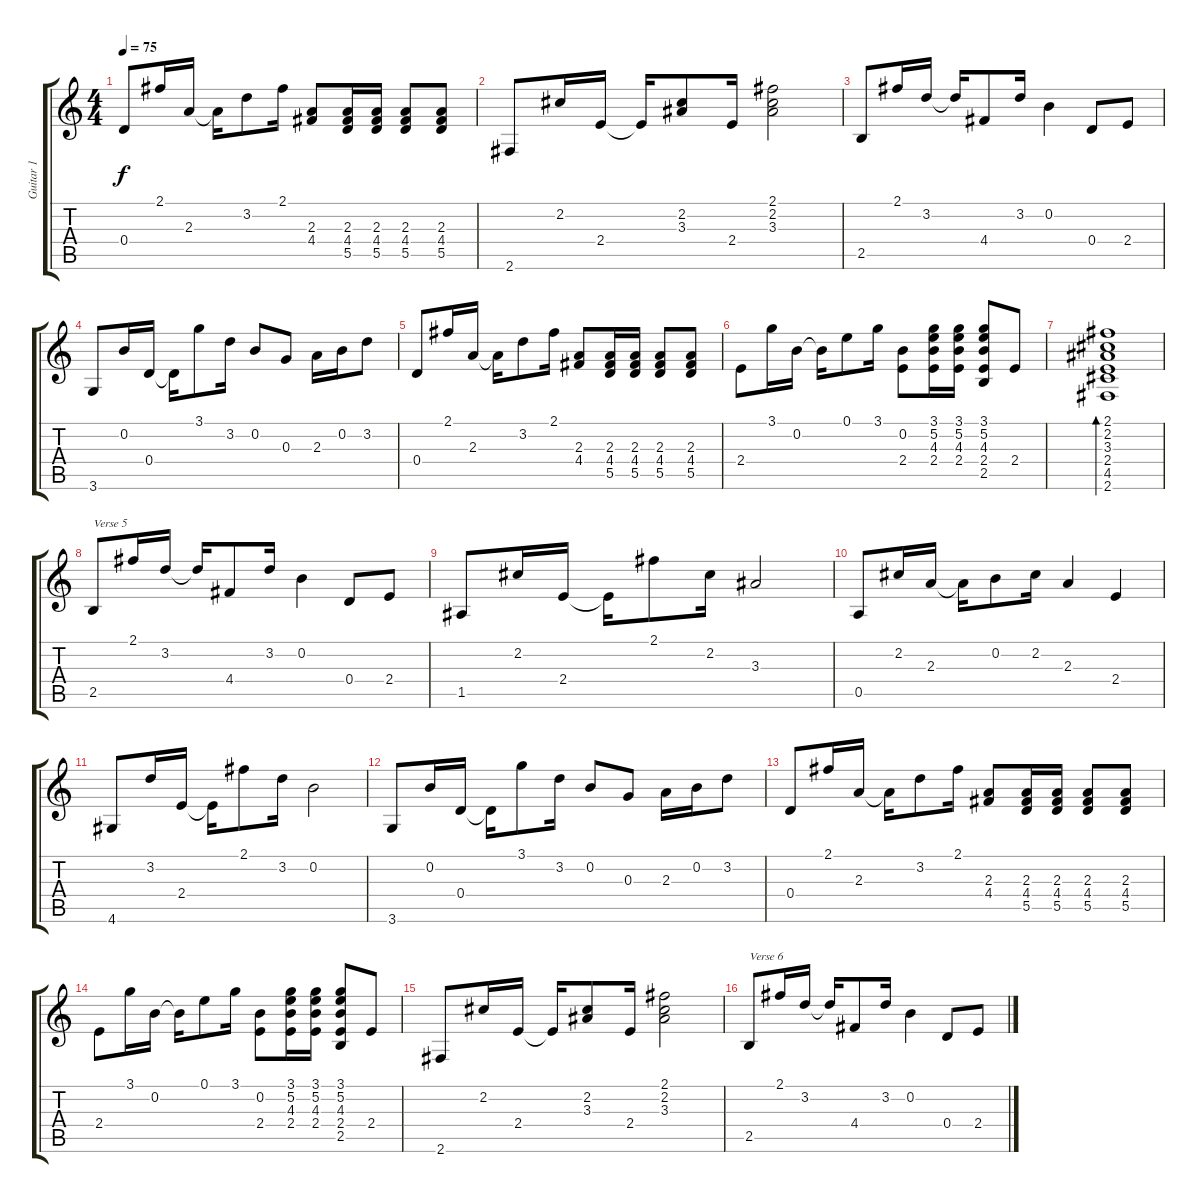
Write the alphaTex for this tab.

\track ("Guitar 1" "Guitar 1") {instrument acousticguitarsteel}
\staff {score tabs}
\tuning (E4 B3 G3 D3 A2 E2) {hide}
\ts (4 4)
\tempo 75
\clef g2
\ks c
0.4.8{dy f} 2.1.16 2.3.16 2.3{t}.16 3.2.8 2.1.16 (2.3 4.4).8 (2.3 4.4 5.5).16 (2.3 4.4 5.5).16 (2.3 4.4 5.5).8 (2.3 4.4 5.5).8 |
2.6.8 2.2.16 2.4.16 2.4{t}.16 (2.2 3.3).8 2.4.16 (2.1 2.2 3.3).2 |
2.5.8 2.1.16 3.2.16 3.2{t}.16 4.4.8 3.2.16 0.2.4 0.4.8 2.4.8 |
3.6.8 0.2.16 0.4.16 0.4{t}.16 3.1.8 3.2.16 0.2.8 0.3.8 2.3.16 0.2.16 3.2.8 |
0.4.8 2.1.16 2.3.16 2.3{t}.16 3.2.8 2.1.16 (2.3 4.4).8 (2.3 4.4 5.5).16 (2.3 4.4 5.5).16 (2.3 4.4 5.5).8 (2.3 4.4 5.5).8 |
2.4.8 3.1.16 0.2.16 0.2{t}.16 0.1.8 3.1.16 (0.2 2.4).8 (3.1 5.2 4.3 2.4).16 (3.1 5.2 4.3 2.4).16 (3.1 5.2 4.3 2.4 2.5).8 2.4.8 |
(2.1 2.2 3.3 2.4 4.5 2.6).1{bd 240} |
2.5.8{txt "Verse 5"} 2.1.16 3.2.16 3.2{t}.16 4.4.8 3.2.16 0.2.4 0.4.8 2.4.8 |
1.5.8 2.2.16 2.4.16 2.4{t}.16 2.1.8 2.2.16 3.3.2 |
0.5.8 2.2.16 2.3.16 2.3{t}.16 0.2.8 2.2.16 2.3.4 2.4.4 |
4.6.8 3.2.16 2.4.16 2.4{t}.16 2.1.8 3.2.16 0.2.2 |
3.6.8 0.2.16 0.4.16 0.4{t}.16 3.1.8 3.2.16 0.2.8 0.3.8 2.3.16 0.2.16 3.2.8 |
0.4.8 2.1.16 2.3.16 2.3{t}.16 3.2.8 2.1.16 (2.3 4.4).8 (2.3 4.4 5.5).16 (2.3 4.4 5.5).16 (2.3 4.4 5.5).8 (2.3 4.4 5.5).8 |
2.4.8 3.1.16 0.2.16 0.2{t}.16 0.1.8 3.1.16 (0.2 2.4).8 (3.1 5.2 4.3 2.4).16 (3.1 5.2 4.3 2.4).16 (3.1 5.2 4.3 2.4 2.5).8 2.4.8 |
2.6.8 2.2.16 2.4.16 2.4{t}.16 (2.2 3.3).8 2.4.16 (2.1 2.2 3.3).2 |
2.5.8{txt "Verse 6"} 2.1.16 3.2.16 3.2{t}.16 4.4.8 3.2.16 0.2.4 0.4.8 2.4.8
